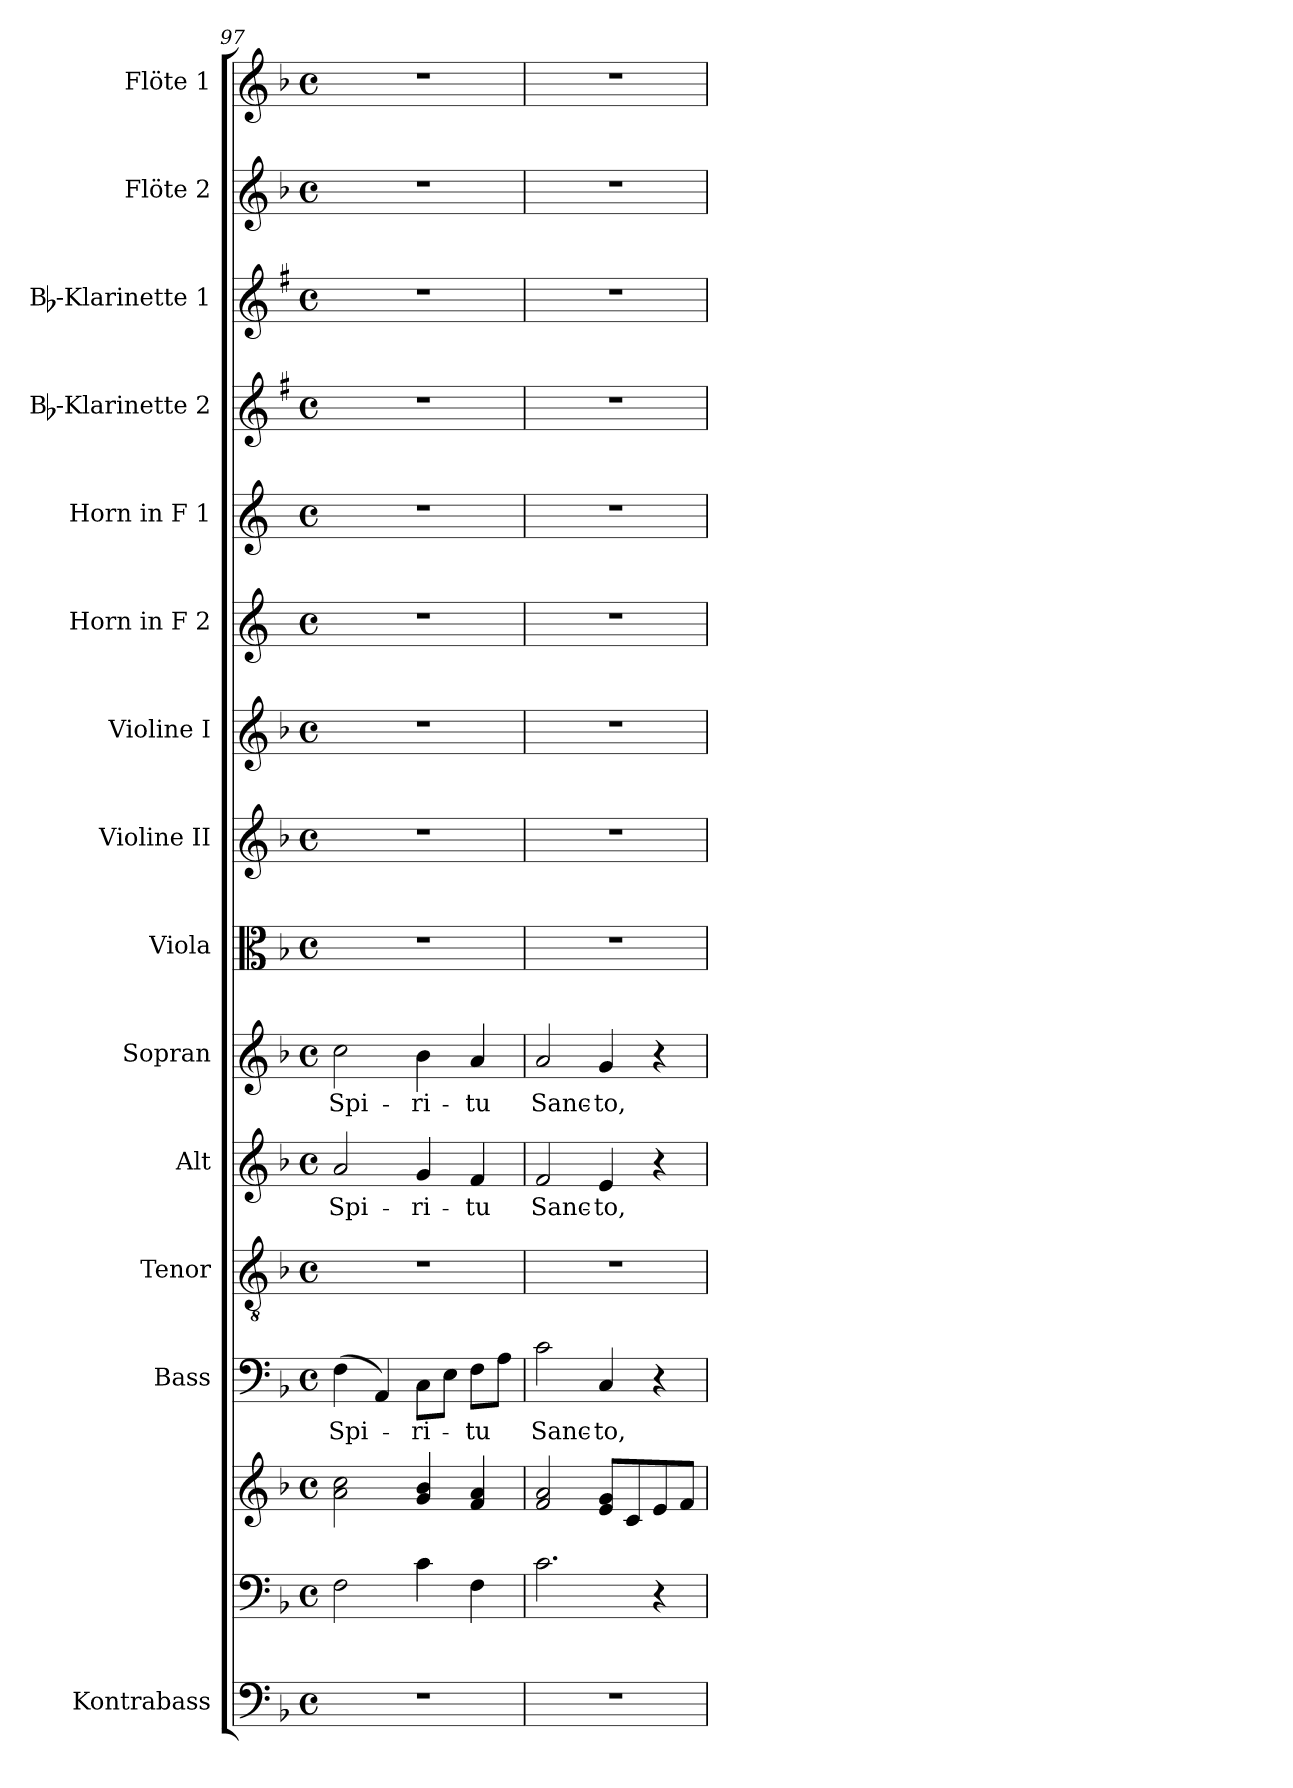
**kern	**kern	**kern	**kern	**text	**kern	**kern	**text	**kern	**text	**kern	**kern	**kern	**kern	**kern	**kern	**kern	**kern	**kern
*part15	*part14	*part14	*part13	*part13	*part12	*part11	*part11	*part10	*part10	*part9	*part8	*part7	*part6	*part5	*part4	*part3	*part2	*part1
*staff16	*staff15	*staff14	*staff13	*staff13	*staff12	*staff11	*staff11	*staff10	*staff10	*staff9	*staff8	*staff7	*staff6	*staff5	*staff4	*staff3	*staff2	*staff1
*I"Kontrabass	*	*	*I"Bass	*	*I"Tenor	*I"Alt	*	*I"Sopran	*	*I"Viola	*I"Violine II	*I"Violine I	*I"Horn in F 2	*I"Horn in F 1	*I"Bb-Klarinette 2	*I"Bb-Klarinette 1	*I"Flöte 2	*I"Flöte 1
*I'Kb.	*	*	*I'B.	*	*I'T.	*I'A.	*	*I'S.	*	*I'Vla.	*I'Vl. II	*I'Vl. I	*I'Horn 2	*I'Horn 1	*I'Bb Kl. 2	*I'Bb Kl. 1	*I'Fl. 2	*I'Fl. 1
*clefF4	*clefF4	*clefG2	*clefF4	*	*clefGv2	*clefG2	*	*clefG2	*	*clefC3	*clefG2	*clefG2	*clefG2	*clefG2	*clefG2	*clefG2	*clefG2	*clefG2
*ITrd7c12	*	*	*	*	*	*	*	*	*	*	*	*	*ITrd4c7	*ITrd4c7	*ITrd1c2	*ITrd1c2	*	*
*k[b-]	*k[b-]	*k[b-]	*k[b-]	*	*k[b-]	*k[b-]	*	*k[b-]	*	*k[b-]	*k[b-]	*k[b-]	*k[b-]	*k[b-]	*k[b-]	*k[b-]	*k[b-]	*k[b-]
*F:	*F:	*F:	*F:	*	*F:	*F:	*	*F:	*	*F:	*F:	*F:	*F:	*F:	*F:	*F:	*F:	*F:
*M4/4	*M4/4	*M4/4	*M4/4	*	*M4/4	*M4/4	*	*M4/4	*	*M4/4	*M4/4	*M4/4	*M4/4	*M4/4	*M4/4	*M4/4	*M4/4	*M4/4
*met(c)	*met(c)	*met(c)	*met(c)	*	*met(c)	*met(c)	*	*met(c)	*	*met(c)	*met(c)	*met(c)	*met(c)	*met(c)	*met(c)	*met(c)	*met(c)	*met(c)
=97	=97	=97	=97	=97	=97	=97	=97	=97	=97	=97	=97	=97	=97	=97	=97	=97	=97	=97
!	!	!	!	!LO:LY:b	!	!	!LO:LY:b	!	!LO:LY:b	!	!	!	!	!	!	!	!	!
1r	2F\	2a\ 2cc\	(>4F\	Spi-	1r	2a/	Spi-	2cc\	Spi-	1r	1r	1r	1r	1r	1r	1r	1r	1r
.	.	.	4AA/)	.	.	.	.	.	.	.	.	.	.	.	.	.	.	.
!	!	!	!	!LO:LY:b	!	!	!LO:LY:b	!	!LO:LY:b	!	!	!	!	!	!	!	!	!
.	4c\	4g/ 4b-/	8C\L	-ri-	.	4g/	-ri-	4b-\	-ri-	.	.	.	.	.	.	.	.	.
.	.	.	8E\J	.	.	.	.	.	.	.	.	.	.	.	.	.	.	.
!	!	!	!	!LO:LY:b	!	!	!LO:LY:b	!	!LO:LY:b	!	!	!	!	!	!	!	!	!
.	4F\	4f/ 4a/	8F\L	-tu	.	4f/	-tu	4a/	-tu	.	.	.	.	.	.	.	.	.
.	.	.	8A\J	.	.	.	.	.	.	.	.	.	.	.	.	.	.	.
=98	=98	=98	=98	=98	=98	=98	=98	=98	=98	=98	=98	=98	=98	=98	=98	=98	=98	=98
!	!	!	!	!LO:LY:b	!	!	!LO:LY:b	!	!LO:LY:b	!	!	!	!	!	!	!	!	!
1r	2.c\	2f/ 2a/	2c\	Sanc-	1r	2f/	Sanc-	2a/	Sanc-	1r	1r	1r	1r	1r	1r	1r	1r	1r
!	!	!	!	!LO:LY:b	!	!	!LO:LY:b	!	!LO:LY:b	!	!	!	!	!	!	!	!	!
.	.	8e/ 8g/L	4C/	-to,	.	4e/	-to,	4g/	-to,	.	.	.	.	.	.	.	.	.
.	.	8c/	.	.	.	.	.	.	.	.	.	.	.	.	.	.	.	.
.	4r	8e/	4r	.	.	4r	.	4r	.	.	.	.	.	.	.	.	.	.
.	.	8f/J	.	.	.	.	.	.	.	.	.	.	.	.	.	.	.	.
=	=	=	=	=	=	=	=	=	=	=	=	=	=	=	=	=	=	=
*-	*-	*-	*-	*-	*-	*-	*-	*-	*-	*-	*-	*-	*-	*-	*-	*-	*-	*-
